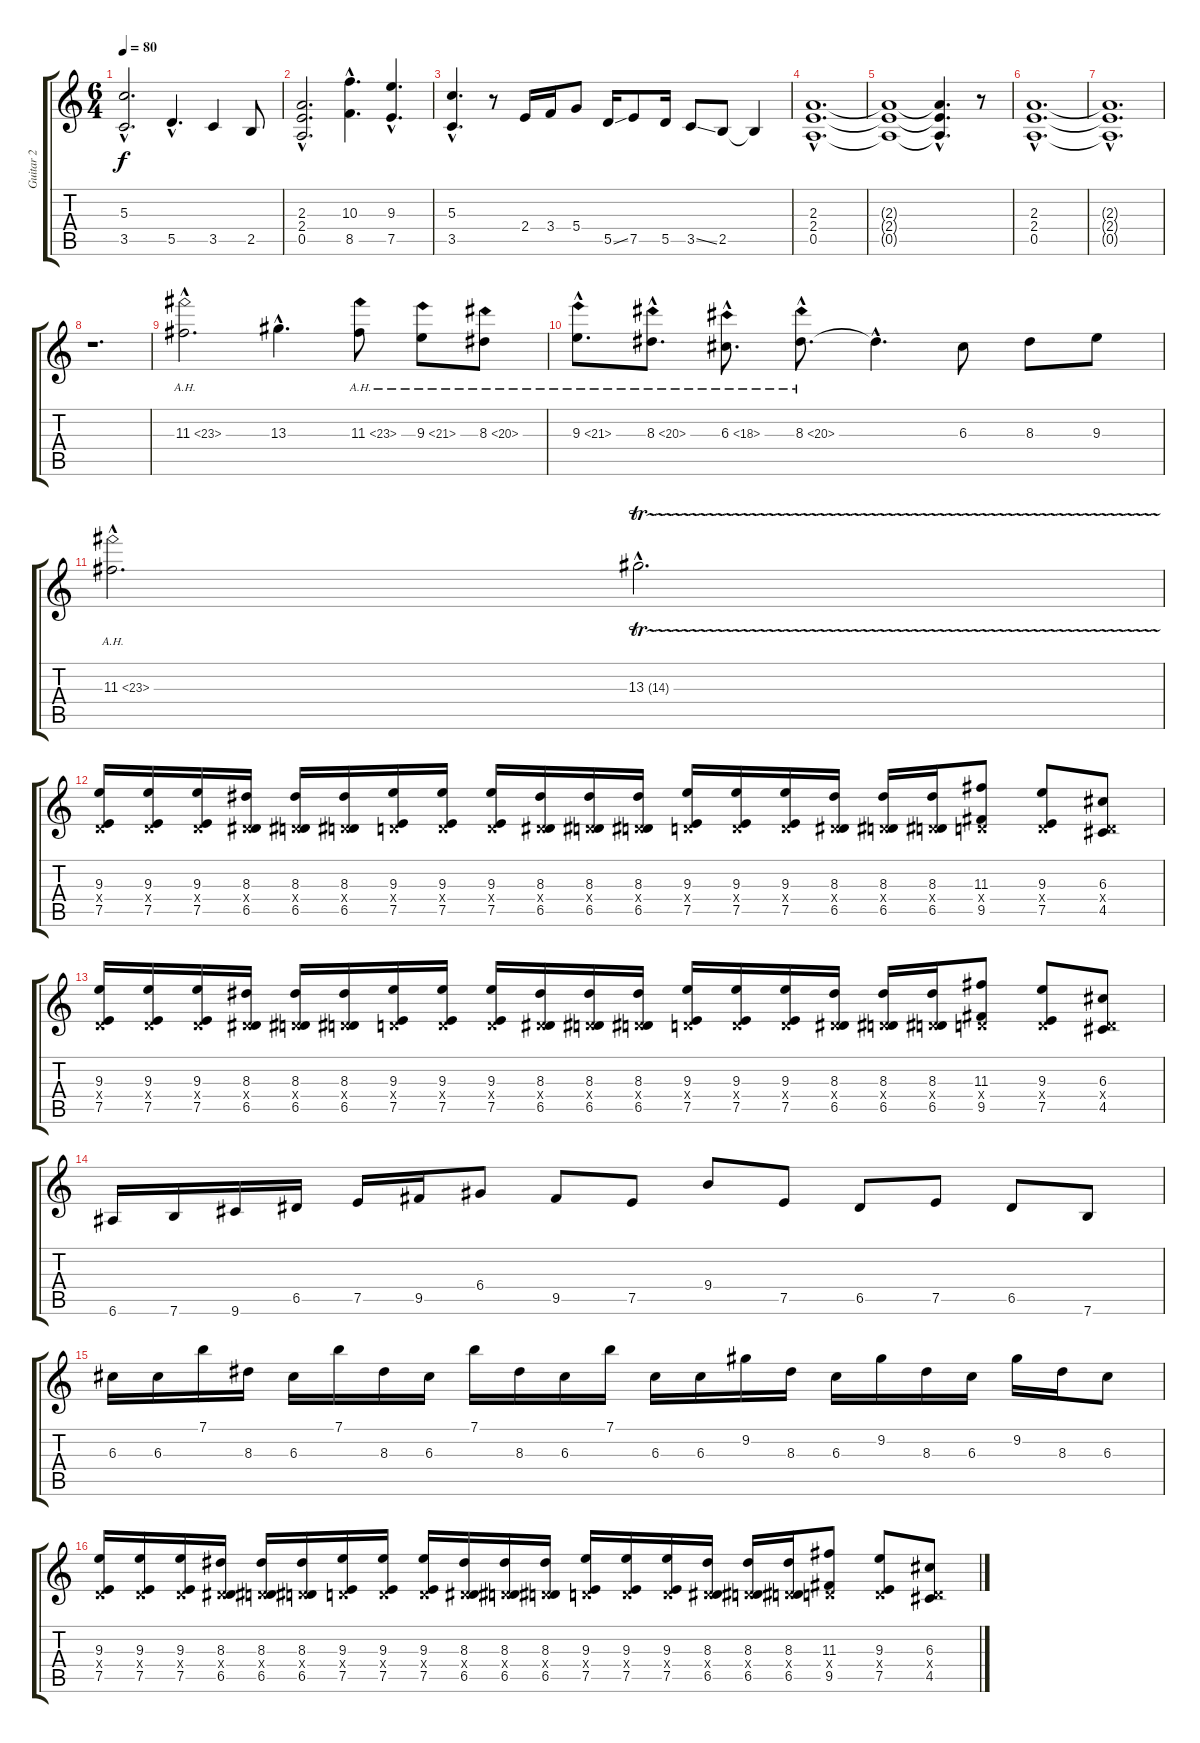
\track ("Guitar 2" "Guitar 2") {instrument distortionguitar}
\staff {score tabs}
\tuning (E4 B3 G3 D3 A2 E2) {hide}
\ts (6 4)
\tempo 80
\clef g2
\ks c
(5.3{hac} 3.5{hac}).2{d dy f} 5.5{hac}.4{d} 3.5.4 2.5.8 |
(2.3{hac} 2.4{hac} 0.5{hac}).2{d} (10.3{hac} 8.5{hac}).4{d} (9.3{hac} 7.5{hac}).4{d} |
(5.3{hac} 3.5{hac}).4{d} r.8 2.4.16 3.4.16 5.4.8 5.5{ss}.16 7.5.8 5.5.16 3.5{ss}.8 2.5.8 2.5{t}.4 |
(2.3{hac} 2.4{hac} 0.5{hac}).1{d volume 4} |
(2.3{t} 2.4{t} 0.5{t}).1 (2.3{hac t} 2.4{hac t} 0.5{hac t}).4{d} r.8{volume 11} |
(2.3{hac} 2.4{hac} 0.5{hac}).1{d volume 6} |
(2.3{hac t} 2.4{hac t} 0.5{hac t}).1{d volume 0} |
r.1{d} |
11.3{ah 12 hac}.2{d volume 11} 13.3{hac}.4{d} 11.3{ah 12}.8 9.3{ah 12}.8 8.3{ah 12}.8 |
9.3{ah 12 hac}.8{d} 8.3{ah 12 hac}.8{d} 6.3{ah 12 hac}.8{d} 8.3{ah 12 hac}.8{d} 8.3{hac t}.4{d} 6.3.8 8.3.8 9.3.8 |
11.3{ah 12 hac}.2{d} 13.3{tr (14 32) hac}.2{d} |
(9.3 0.4{x} 7.5).16{volume 13} (9.3 0.4{x} 7.5).16 (9.3 0.4{x} 7.5).16 (8.3 0.4{x} 6.5).16 (8.3 0.4{x} 6.5).16 (8.3 0.4{x} 6.5).16 (9.3 0.4{x} 7.5).16 (9.3 0.4{x} 7.5).16 (9.3 0.4{x} 7.5).16 (8.3 0.4{x} 6.5).16 (8.3 0.4{x} 6.5).16 (8.3 0.4{x} 6.5).16 (9.3 0.4{x} 7.5).16 (9.3 0.4{x} 7.5).16 (9.3 0.4{x} 7.5).16 (8.3 0.4{x} 6.5).16 (8.3 0.4{x} 6.5).16 (8.3 0.4{x} 6.5).16 (11.3 0.4{x} 9.5).8 (9.3 0.4{x} 7.5).8 (6.3 0.4{x} 4.5).8 |
(9.3 0.4{x} 7.5).16 (9.3 0.4{x} 7.5).16 (9.3 0.4{x} 7.5).16 (8.3 0.4{x} 6.5).16 (8.3 0.4{x} 6.5).16 (8.3 0.4{x} 6.5).16 (9.3 0.4{x} 7.5).16 (9.3 0.4{x} 7.5).16 (9.3 0.4{x} 7.5).16 (8.3 0.4{x} 6.5).16 (8.3 0.4{x} 6.5).16 (8.3 0.4{x} 6.5).16 (9.3 0.4{x} 7.5).16 (9.3 0.4{x} 7.5).16 (9.3 0.4{x} 7.5).16 (8.3 0.4{x} 6.5).16 (8.3 0.4{x} 6.5).16 (8.3 0.4{x} 6.5).16 (11.3 0.4{x} 9.5).8 (9.3 0.4{x} 7.5).8 (6.3 0.4{x} 4.5).8 |
6.6.16 7.6.16 9.6.16 6.5.16 7.5.16 9.5.16 6.4.8 9.5.8 7.5.8 9.4.8 7.5.8 6.5.8 7.5.8 6.5.8 7.6.8 |
6.3.16 6.3.16 7.1.16 8.3.16 6.3.16 7.1.16 8.3.16 6.3.16 7.1.16 8.3.16 6.3.16 7.1.16 6.3.16 6.3.16 9.2.16 8.3.16 6.3.16 9.2.16 8.3.16 6.3.16 9.2.16 8.3.16 6.3.8 |
(9.3 0.4{x} 7.5).16 (9.3 0.4{x} 7.5).16 (9.3 0.4{x} 7.5).16 (8.3 0.4{x} 6.5).16 (8.3 0.4{x} 6.5).16 (8.3 0.4{x} 6.5).16 (9.3 0.4{x} 7.5).16 (9.3 0.4{x} 7.5).16 (9.3 0.4{x} 7.5).16 (8.3 0.4{x} 6.5).16 (8.3 0.4{x} 6.5).16 (8.3 0.4{x} 6.5).16 (9.3 0.4{x} 7.5).16 (9.3 0.4{x} 7.5).16 (9.3 0.4{x} 7.5).16 (8.3 0.4{x} 6.5).16 (8.3 0.4{x} 6.5).16 (8.3 0.4{x} 6.5).16 (11.3 0.4{x} 9.5).8 (9.3 0.4{x} 7.5).8 (6.3 0.4{x} 4.5).8
